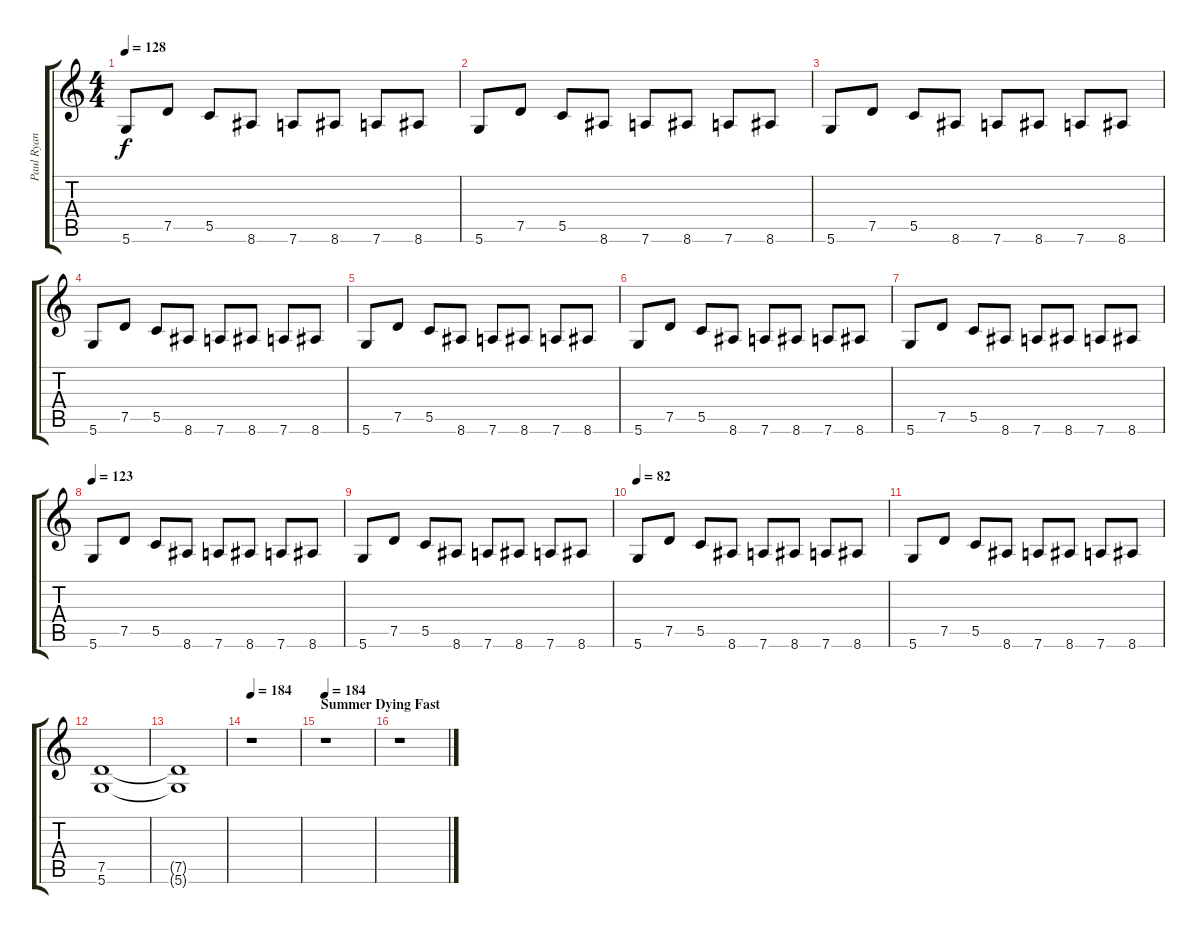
\track ("Paul Ryan (Guitar)" "Paul Ryan ") {instrument distortionguitar}
\staff {score tabs}
\tuning (D4 A3 F3 C3 G2 D2) {hide}
\ts (4 4)
\tempo 128
\clef g2
\ks c
5.6.8{dy f} 7.5.8 5.5.8 8.6.8 7.6.8 8.6.8 7.6.8 8.6.8 |
5.6.8 7.5.8 5.5.8 8.6.8 7.6.8 8.6.8 7.6.8 8.6.8 |
5.6.8 7.5.8 5.5.8 8.6.8 7.6.8 8.6.8 7.6.8 8.6.8 |
5.6.8 7.5.8 5.5.8 8.6.8 7.6.8 8.6.8 7.6.8 8.6.8 |
5.6.8 7.5.8 5.5.8 8.6.8 7.6.8 8.6.8 7.6.8 8.6.8 |
5.6.8 7.5.8 5.5.8 8.6.8 7.6.8 8.6.8 7.6.8 8.6.8 |
5.6.8 7.5.8 5.5.8 8.6.8 7.6.8 8.6.8 7.6.8 8.6.8 |
\tempo 123
5.6.8 7.5.8 5.5.8 8.6.8 7.6.8 8.6.8 7.6.8 8.6.8 |
5.6.8 7.5.8 5.5.8 8.6.8 7.6.8 8.6.8 7.6.8 8.6.8 |
\tempo 82
5.6.8 7.5.8 5.5.8 8.6.8 7.6.8 8.6.8 7.6.8 8.6.8 |
5.6.8 7.5.8 5.5.8 8.6.8 7.6.8 8.6.8 7.6.8 8.6.8 |
(7.5 5.6).1 |
(7.5{t} 5.6{t}).1 |
\tempo 184
r.1 |
\section ("" "Summer Dying Fast")
\tempo 184
r.1 |
r.1
